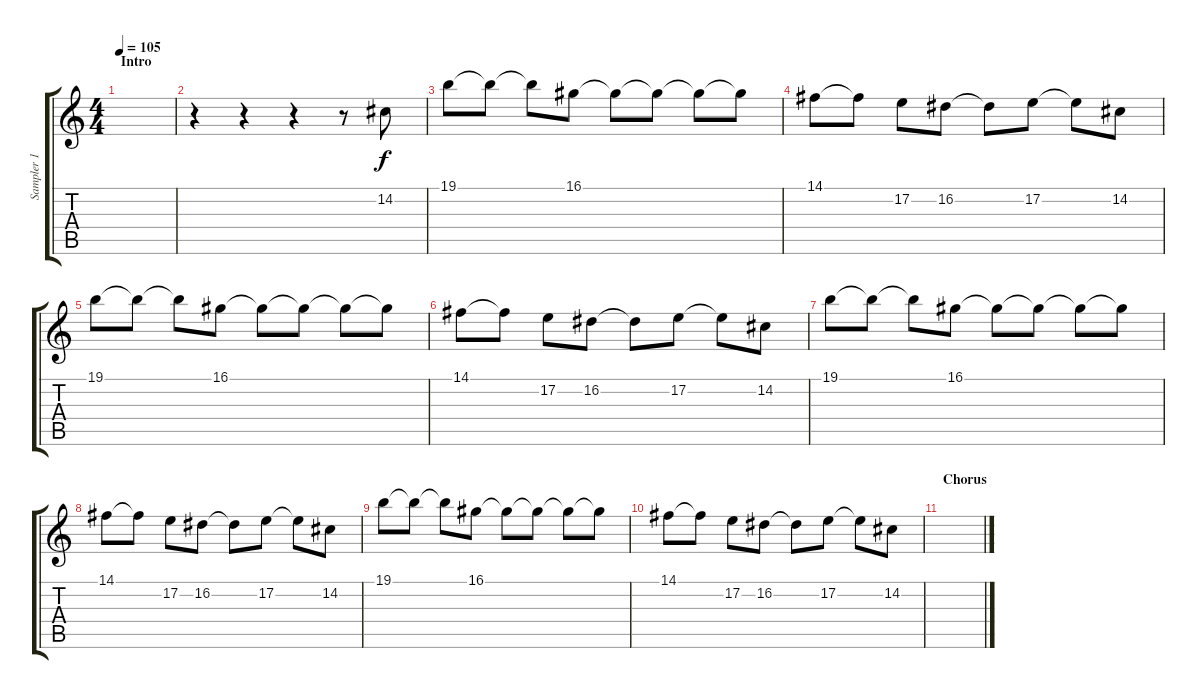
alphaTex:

\track ("Sampler 1" "Sampler 1") {instrument vibraphone}
\staff {score tabs}
\tuning (E4 B3 G3 D3 A2 E2) {hide}
\ts (4 4)
\section ("" "Intro")
\tempo 105
\clef g2
\ks c
|
r.4 r.4 r.4 r.8 14.2.8 |
19.1.8 19.1{t}.8 19.1{t}.8 16.1.8 16.1{t}.8 16.1{t}.8 16.1{t}.8 16.1{t}.8 |
14.1.8 14.1{t}.8 17.2.8 16.2.8 16.2{t}.8 17.2.8 17.2{t}.8 14.2.8 |
19.1.8 19.1{t}.8 19.1{t}.8 16.1.8 16.1{t}.8 16.1{t}.8 16.1{t}.8 16.1{t}.8 |
14.1.8 14.1{t}.8 17.2.8 16.2.8 16.2{t}.8 17.2.8 17.2{t}.8 14.2.8 |
19.1.8 19.1{t}.8 19.1{t}.8 16.1.8 16.1{t}.8 16.1{t}.8 16.1{t}.8 16.1{t}.8 |
14.1.8 14.1{t}.8 17.2.8 16.2.8 16.2{t}.8 17.2.8 17.2{t}.8 14.2.8 |
19.1.8 19.1{t}.8 19.1{t}.8 16.1.8 16.1{t}.8 16.1{t}.8 16.1{t}.8 16.1{t}.8 |
14.1.8 14.1{t}.8 17.2.8 16.2.8 16.2{t}.8 17.2.8 17.2{t}.8 14.2.8 |
\section ("" "Chorus")
